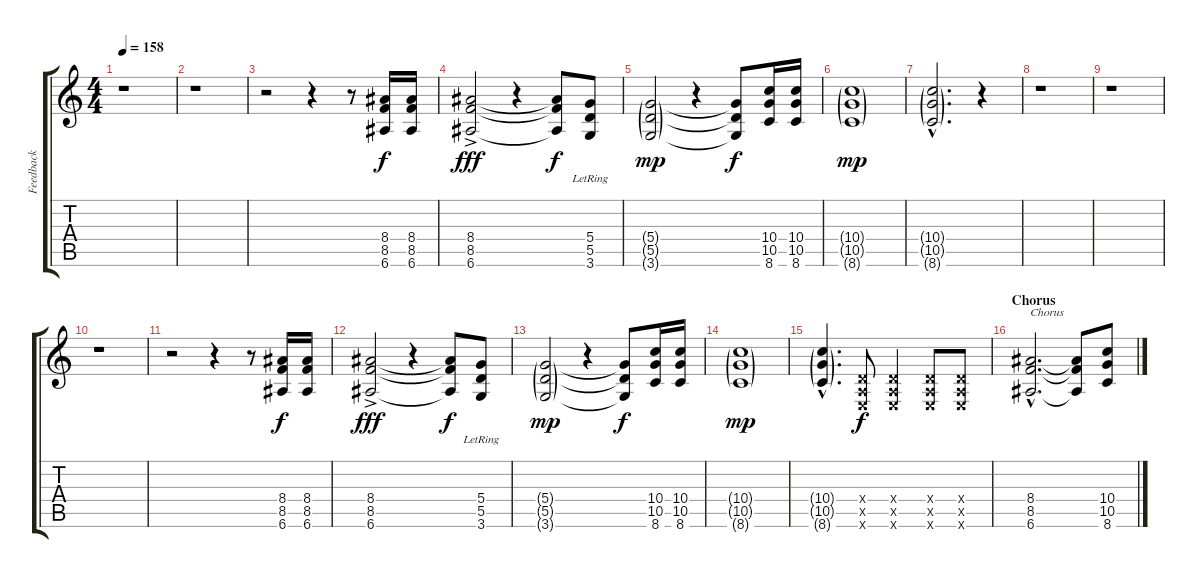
\track ("Feedback" "Feedback") {instrument distortionguitar}
\staff {score tabs}
\tuning (E4 B3 G3 D3 A2 E2) {hide}
\ts (4 4)
\tempo 158
\clef g2
\ks c
r.1{dy f} |
r.1 |
r.2 r.4 r.8 (8.4 8.5 6.6).16 (8.4 8.5 6.6).16 |
(8.4 8.5 6.6{ac}).2{dy fff} r.4 (8.4{t} 8.5{t} 6.6{t}).8{dy f} (5.4{lr} 5.5{lr} 3.6).8 |
(5.4{g} 5.5{g} 3.6{g}).2{dy mp} r.4 (5.4{t} 5.5{t} 3.6{t}).8{dy f} (10.4 10.5 8.6).16 (10.4 10.5 8.6).16 |
(10.4{g} 10.5{g} 8.6{g}).1{dy mp} |
(10.4{g hac} 10.5{g hac} 8.6{g hac}).2{d} r.4 |
r.1 |
r.1 |
r.1 |
r.2 r.4 r.8 (8.4 8.5 6.6).16{dy f} (8.4 8.5 6.6).16 |
(8.4 8.5 6.6{ac}).2{dy fff} r.4 (8.4{t} 8.5{t} 6.6{t}).8{dy f} (5.4{lr} 5.5{lr} 3.6).8 |
(5.4{g} 5.5{g} 3.6{g}).2{dy mp} r.4 (5.4{t} 5.5{t} 3.6{t}).8{dy f} (10.4 10.5 8.6).16 (10.4 10.5 8.6).16 |
(10.4{g} 10.5{g} 8.6{g}).1{dy mp} |
(10.4{g hac} 10.5{g hac} 8.6{g hac}).4{d} (0.4{x} 0.5{x} 0.6{x}).8{dy f} (0.4{x} 0.5{x} 0.6{x}).4 (0.4{x} 0.5{x} 0.6{x}).8 (0.4{x} 0.5{x} 0.6{x}).8 |
\section ("" "Chorus")
(8.4{hac} 8.5{hac} 6.6{hac}).2{d txt "Chorus"} (8.4{t} 8.5{t} 6.6{t}).8 (10.4 10.5 8.6).8
